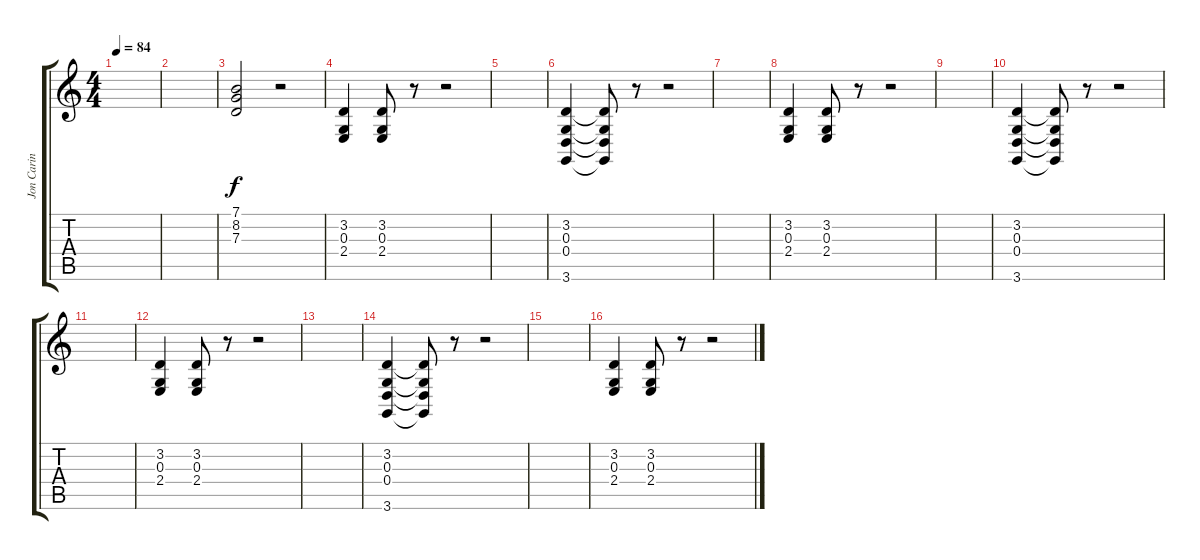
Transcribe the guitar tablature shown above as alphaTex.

\track ("Jon Carin" "Jon Carin") {instrument stringensemble1}
\staff {score tabs}
\tuning (E4 B3 G3 D3 A2 E2) {hide}
\ts (4 4)
\tempo 84
\clef g2
\ks c
|
|
(7.1 8.2 7.3).2 r.2 |
(3.2 0.3 2.4).4 (3.2 0.3 2.4).8 r.8 r.2 |
|
(3.2 0.3 0.4 3.6).4 (3.2{t} 0.3{t} 0.4{t} 3.6{t}).8 r.8 r.2 |
|
(3.2 0.3 2.4).4 (3.2 0.3 2.4).8 r.8 r.2 |
|
(3.2 0.3 0.4 3.6).4 (3.2{t} 0.3{t} 0.4{t} 3.6{t}).8 r.8 r.2 |
|
(3.2 0.3 2.4).4 (3.2 0.3 2.4).8 r.8 r.2 |
|
(3.2 0.3 0.4 3.6).4 (3.2{t} 0.3{t} 0.4{t} 3.6{t}).8 r.8 r.2 |
|
(3.2 0.3 2.4).4 (3.2 0.3 2.4).8 r.8 r.2
